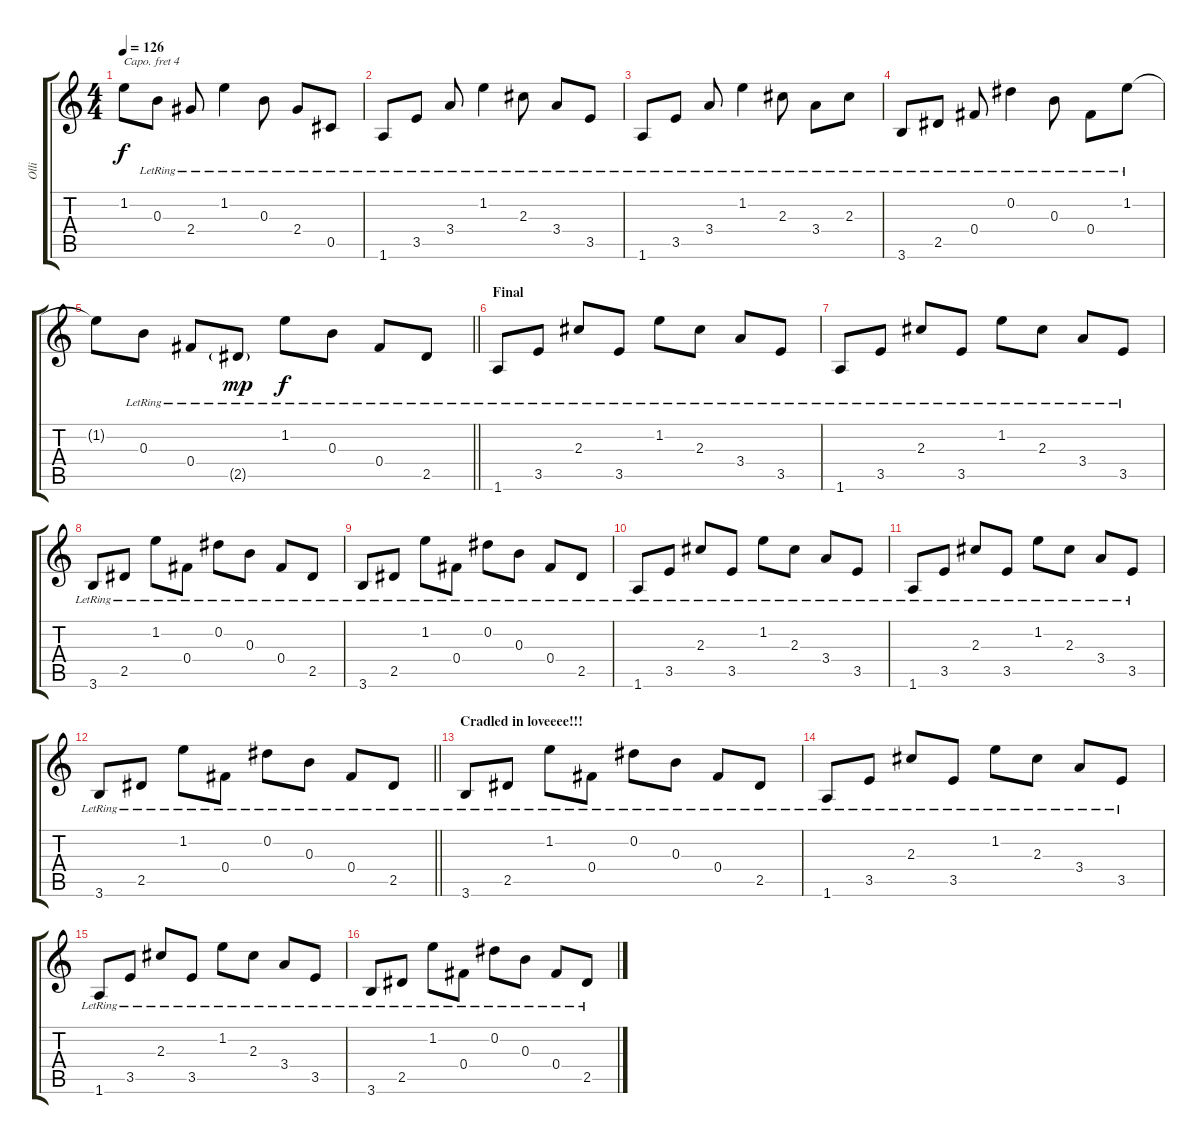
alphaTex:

\track ("Olli " "Olli ") {instrument acousticguitarsteel}
\staff {score tabs}
\capo 4
\tuning (E4 B3 G3 D3 A2 E2) {hide}
\ts (4 4)
\tempo 126
\clef g2
\ks c
1.2{t}.8{dy f} 0.3{lr}.8 2.4{lr}.8 1.2{lr}.4 0.3{lr}.8 2.4{lr}.8 0.5{lr}.8 |
1.6{lr}.8 3.5{lr}.8 3.4{lr}.8 1.2{lr}.4 2.3{lr}.8 3.4{lr}.8 3.5{lr}.8 |
1.6{lr}.8 3.5{lr}.8 3.4{lr}.8 1.2{lr}.4 2.3{lr}.8 3.4{lr}.8 2.3{lr}.8 |
3.6{lr}.8 2.5{lr}.8 0.4{lr}.8 0.2{lr}.4 0.3{lr}.8 0.4{lr}.8 1.2{lr}.8 |
\barLineRight lightlight
1.2{t}.8 0.3{lr}.8 0.4{lr}.8 2.5{g lr}.8{dy mp} 1.2{lr}.8{dy f} 0.3{lr}.8 0.4{lr}.8 2.5{lr}.8 |
\section ("" "Final")
1.6{lr}.8 3.5{lr}.8 2.3{lr}.8 3.5{lr}.8 1.2{lr}.8 2.3{lr}.8 3.4{lr}.8 3.5{lr}.8 |
1.6{lr}.8 3.5{lr}.8 2.3{lr}.8 3.5{lr}.8 1.2{lr}.8 2.3{lr}.8 3.4{lr}.8 3.5{lr}.8 |
3.6{lr}.8 2.5{lr}.8 1.2{lr}.8 0.4{lr}.8 0.2{lr}.8 0.3{lr}.8 0.4{lr}.8 2.5{lr}.8 |
3.6{lr}.8 2.5{lr}.8 1.2{lr}.8 0.4{lr}.8 0.2{lr}.8 0.3{lr}.8 0.4{lr}.8 2.5{lr}.8 |
1.6{lr}.8 3.5{lr}.8 2.3{lr}.8 3.5{lr}.8 1.2{lr}.8 2.3{lr}.8 3.4{lr}.8 3.5{lr}.8 |
1.6{lr}.8 3.5{lr}.8 2.3{lr}.8 3.5{lr}.8 1.2{lr}.8 2.3{lr}.8 3.4{lr}.8 3.5{lr}.8 |
\barLineRight lightlight
3.6{lr}.8 2.5{lr}.8 1.2{lr}.8 0.4{lr}.8 0.2{lr}.8 0.3{lr}.8 0.4{lr}.8 2.5{lr}.8 |
\section ("" "Cradled in loveeee!!!")
3.6{lr}.8 2.5{lr}.8 1.2{lr}.8 0.4{lr}.8 0.2{lr}.8 0.3{lr}.8 0.4{lr}.8 2.5{lr}.8 |
1.6{lr}.8 3.5{lr}.8 2.3{lr}.8 3.5{lr}.8 1.2{lr}.8 2.3{lr}.8 3.4{lr}.8 3.5{lr}.8 |
1.6{lr}.8 3.5{lr}.8 2.3{lr}.8 3.5{lr}.8 1.2{lr}.8 2.3{lr}.8 3.4{lr}.8 3.5{lr}.8 |
3.6{lr}.8 2.5{lr}.8 1.2{lr}.8 0.4{lr}.8 0.2{lr}.8 0.3{lr}.8 0.4{lr}.8 2.5{lr}.8
